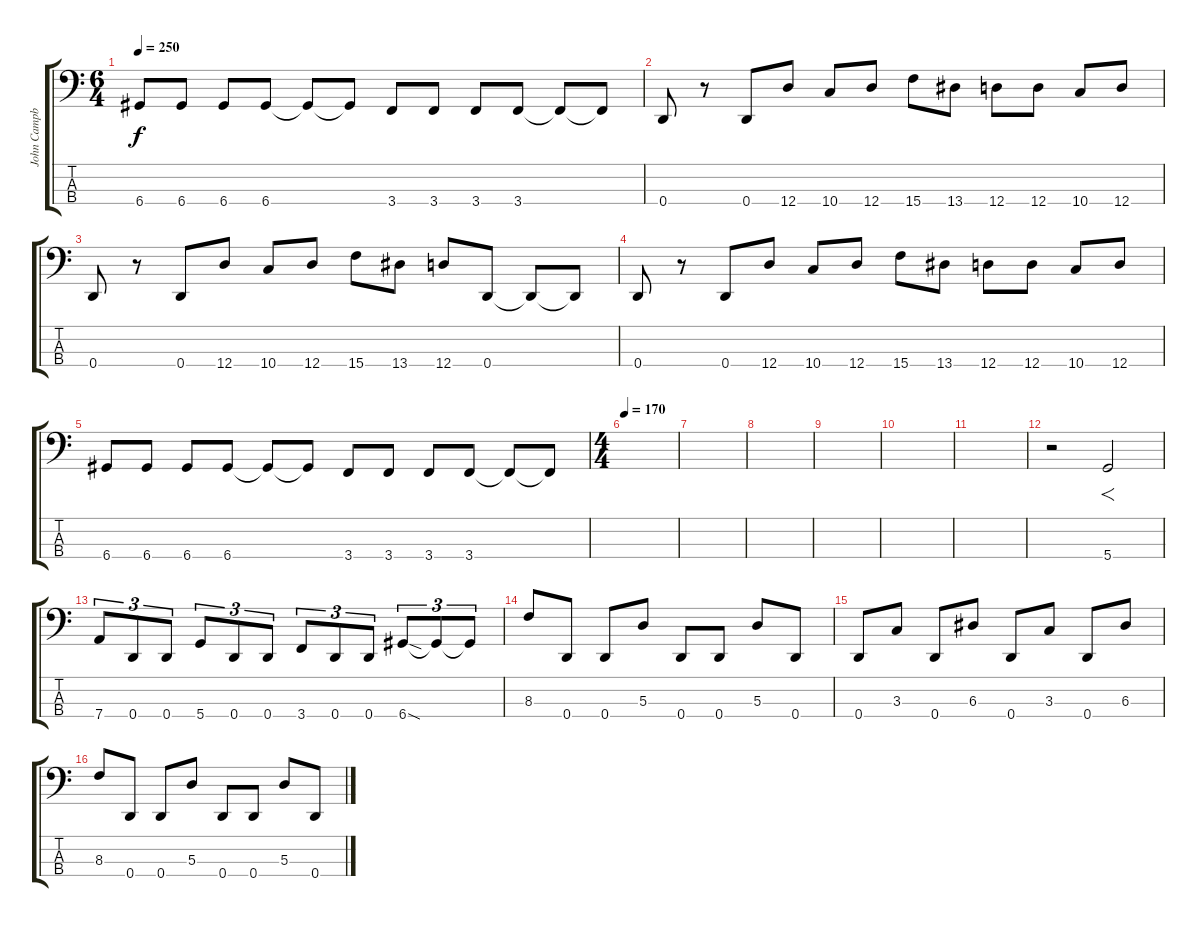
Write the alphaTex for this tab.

\track ("John Campbell" "John Campb") {instrument electricbassfinger}
\staff {score tabs}
\tuning (G2 D2 A1 D1) {hide}
\ts (6 4)
\tempo 250
\clef f4
\ks c
6.4.8{dy f} 6.4.8 6.4.8 6.4.8 6.4{t}.8 6.4{t}.8 3.4.8 3.4.8 3.4.8 3.4.8 3.4{t}.8 3.4{t}.8 |
0.4.8 r.8 0.4.8 12.4.8 10.4.8 12.4.8 15.4.8 13.4.8 12.4.8 12.4.8 10.4.8 12.4.8 |
0.4.8 r.8 0.4.8 12.4.8 10.4.8 12.4.8 15.4.8 13.4.8 12.4.8 0.4.8 0.4{t}.8 0.4{t}.8 |
0.4.8 r.8 0.4.8 12.4.8 10.4.8 12.4.8 15.4.8 13.4.8 12.4.8 12.4.8 10.4.8 12.4.8 |
6.4.8 6.4.8 6.4.8 6.4.8 6.4{t}.8 6.4{t}.8 3.4.8 3.4.8 3.4.8 3.4.8 3.4{t}.8 3.4{t}.8 |
\ts (4 4)
\tempo 170
|
|
|
|
|
|
r.2 5.4.2{f} |
7.4.8{tu (3 2)} 0.4.8{tu (3 2)} 0.4.8{tu (3 2)} 5.4.8{tu (3 2)} 0.4.8{tu (3 2)} 0.4.8{tu (3 2)} 3.4.8{tu (3 2)} 0.4.8{tu (3 2)} 0.4.8{tu (3 2)} 6.4{sod}.8{tu (3 2)} 6.4{t}.8{tu (3 2)} 6.4{t}.8{tu (3 2)} |
8.3.8 0.4.8 0.4.8 5.3.8 0.4.8 0.4.8 5.3.8 0.4.8 |
0.4.8 3.3.8 0.4.8 6.3.8 0.4.8 3.3.8 0.4.8 6.3.8 |
8.3.8 0.4.8 0.4.8 5.3.8 0.4.8 0.4.8 5.3.8 0.4.8
